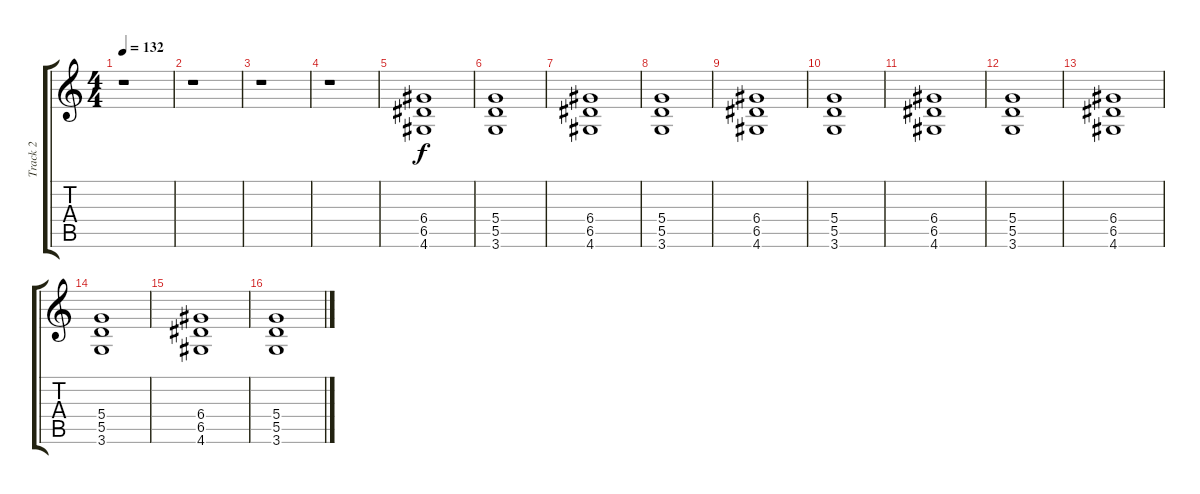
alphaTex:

\track ("Track 2" "Track 2") {instrument distortionguitar}
\staff {score tabs}
\tuning (E4 B3 G3 D3 A2 E2) {hide}
\ts (4 4)
\tempo 132
\clef g2
\ks c
r.1{dy f instrument distortionguitar} |
r.1 |
r.1 |
r.1 |
(6.4 6.5 4.6).1 |
(5.4 5.5 3.6).1 |
(6.4 6.5 4.6).1 |
(5.4 5.5 3.6).1 |
(6.4 6.5 4.6).1 |
(5.4 5.5 3.6).1 |
(6.4 6.5 4.6).1 |
(5.4 5.5 3.6).1 |
(6.4 6.5 4.6).1 |
(5.4 5.5 3.6).1 |
(6.4 6.5 4.6).1 |
(5.4 5.5 3.6).1
